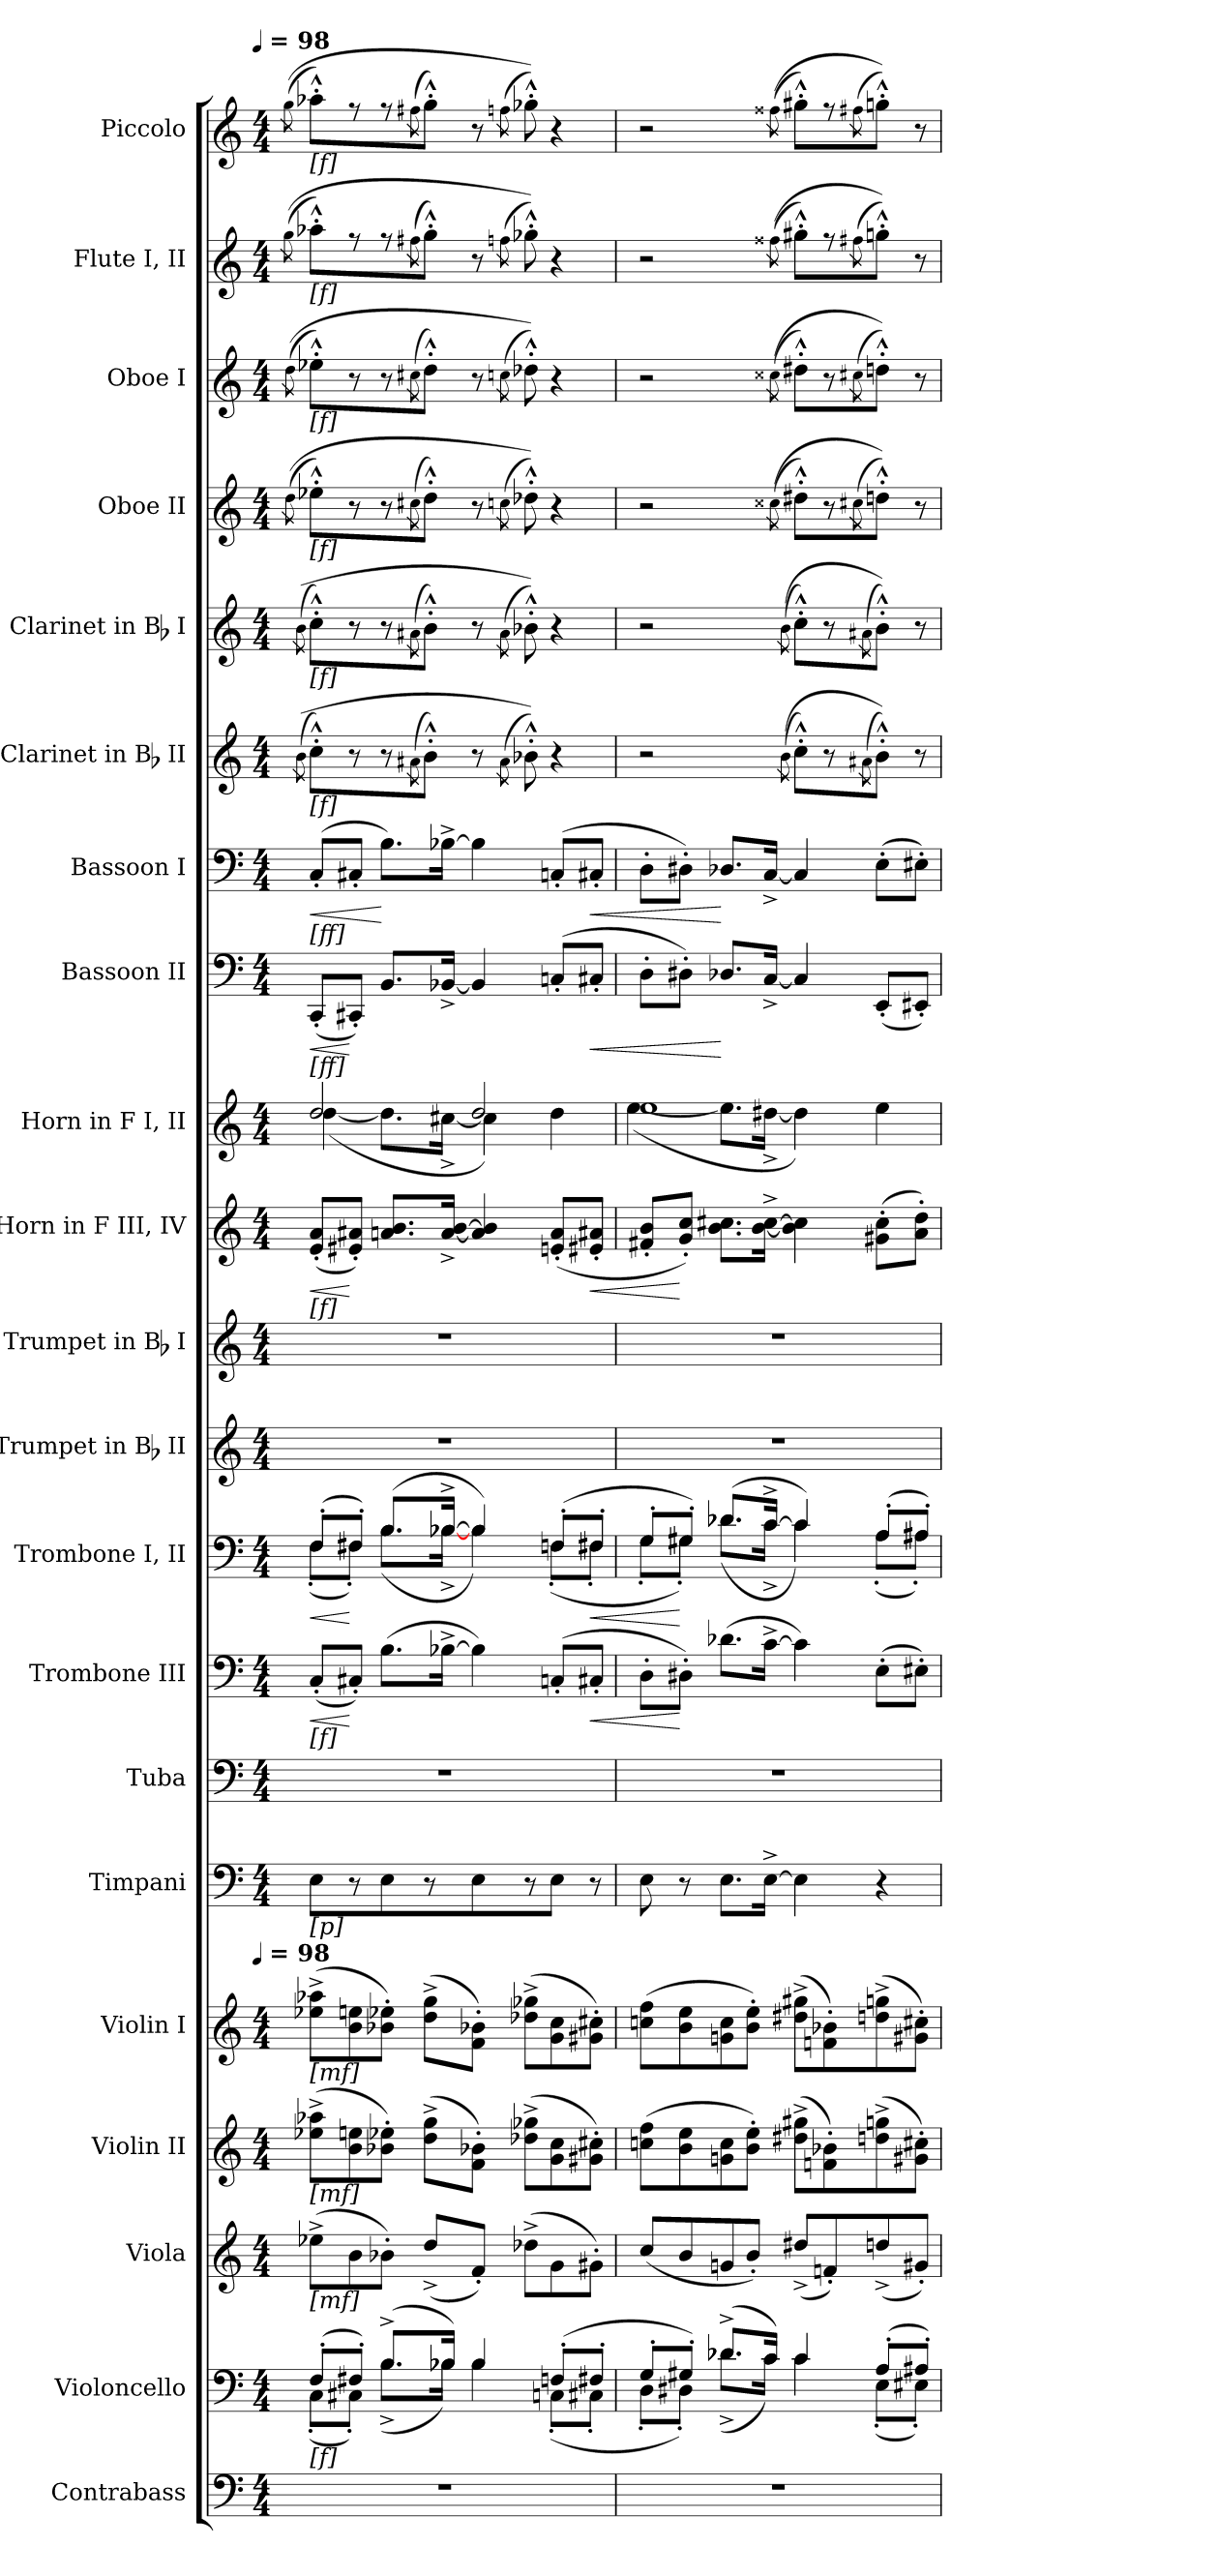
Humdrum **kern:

**kern	**kern	**kern	**kern	**kern	**kern	**kern	**kern	**dynam	**kern	**dynam	**kern	**kern	**kern	**dynam	**kern	**kern	**dynam	**kern	**dynam	**kern	**kern	**kern	**kern	**kern	**kern
*part21	*part20	*part19	*part18	*part17	*part16	*part15	*part14	*part14	*part13	*part13	*part12	*part11	*part10	*part10	*part9	*part8	*part8	*part7	*part7	*part6	*part5	*part4	*part3	*part2	*part1
*staff21	*staff20	*staff19	*staff18	*staff17	*staff16	*staff15	*staff14	*staff14	*staff13	*staff13	*staff12	*staff11	*staff10	*staff10	*staff9	*staff8	*staff8	*staff7	*staff7	*staff6	*staff5	*staff4	*staff3	*staff2	*staff1
*I"Contrabass	*I"Violoncello	*I"Viola	*I"Violin II	*I"Violin I	*I"Timpani	*I"Tuba	*I"Trombone III	*	*I"Trombone I, II	*	*I"Trumpet in Bb II	*I"Trumpet in Bb I	*I"Horn in F III, IV	*	*I"Horn in F I, II	*I"Bassoon II	*	*I"Bassoon I	*	*I"Clarinet in Bb II	*I"Clarinet in Bb I	*I"Oboe II	*I"Oboe I	*I"Flute I, II	*I"Piccolo
*I'Cb.	*I'Vc.	*I'Vla.	*I'Vln. II	*I'Vln. I	*I'Timp.	*I'Tba.	*	*	*I'Tbn. I	*	*I'Tpt.	*I'Tpt.	*I'Hn.	*	*I'Hn.	*I'Bsn.	*	*I'Bsn.	*	*I'Cl.	*I'Cl.	*I'Ob.	*I'Ob.	*I'Fl.	*I'Picc.
*clefF4	*clefF4	*clefG2	*clefG2	*clefG2	*clefF4	*clefF4	*clefF4	*	*clefF4	*	*clefG2	*clefG2	*clefG2	*	*clefG2	*clefF4	*	*clefF4	*	*clefG2	*clefG2	*clefG2	*clefG2	*clefG2	*clefG2
*	*	*	*	*	*	*	*	*	*	*	*ITrd1c2	*ITrd1c2	*ITrd4c7	*	*ITrd4c7	*	*	*	*	*ITrd1c2	*ITrd1c2	*	*	*	*
*k[]	*k[]	*k[]	*k[]	*k[]	*k[]	*k[]	*k[]	*	*k[]	*	*k[b-e-]	*k[b-e-]	*k[b-]	*	*k[b-]	*k[]	*	*k[]	*	*k[b-e-]	*k[b-e-]	*k[]	*k[]	*k[]	*k[]
!!LO:TX:omd:t=[quarter] = 98
*M4/4	*M4/4	*M4/4	*M4/4	*M4/4	*M4/4	*M4/4	*M4/4	*	*M4/4	*	*M4/4	*M4/4	*M4/4	*	*M4/4	*M4/4	*	*M4/4	*	*M4/4	*M4/4	*M4/4	*M4/4	*M4/4	*M4/4
*MM98	*MM98	*MM98	*MM98	*MM98	*MM98	*MM98	*MM98	*	*MM98	*	*MM98	*MM98	*MM98	*	*MM98	*MM98	*	*MM98	*	*MM98	*MM98	*MM98	*MM98	*MM98	*MM98
=1	=1	=1	=1	=1	=1	=1	=1	=1	=1	=1	=1	=1	=1	=1	=1	=1	=1	=1	=1	=1	=1	=1	=1	=1	=1
!	!	!	!	!LO:TX:t=[quarter] = 98	!	!	!	!	!	!	!	!	!	!	!	!	!	!	!	!	!	!	!	!	!
.	.	.	.	.	.	.	.	.	.	.	.	.	.	.	.	.	.	.	.	((8qa\	((8qa\	((8qdd\	((8qdd\	((8qgg\	((8qgg\
*	*^	*	*	*	*	*	*	*	*	*	*	*	*	*	*	*	*	*	*	*	*	*	*	*	*
!	!	!	!	!	!	!	!	!	!	!	!	!	!	!	!	!	!	!	!	!	!	!	!	!	!	!LO:TX:b:t=[f]
!	!	!	!	!	!	!	!	!	!	!	!	!	!	!	!	!	!	!	!	!	!	!	!	!	!LO:TX:b:t=[f]	!
!	!	!	!	!	!	!	!	!	!	!	!	!	!	!	!	!	!	!	!	!	!	!	!	!LO:TX:b:t=[f]	!	!
!	!	!	!	!	!	!	!	!	!	!	!	!	!	!	!	!	!	!	!	!	!	!	!LO:TX:b:t=[f]	!	!	!
!	!	!	!	!	!	!	!	!	!	!	!	!	!	!	!	!	!	!	!	!	!	!LO:TX:b:t=[f]	!	!	!	!
!	!	!	!	!	!	!	!	!	!	!	!	!	!	!	!	!	!	!	!	!	!LO:TX:b:t=[f]	!	!	!	!	!
!	!	!	!	!	!	!	!	!	!	!	!	!	!	!	!	!	!	!	!LO:TX:b:t=[ff]	!	!	!	!	!	!	!
!	!	!	!	!	!	!	!	!	!	!	!	!	!	!	!	!	!LO:TX:b:t=[ff]	!	!	!	!	!	!	!	!	!
!	!	!	!	!	!	!	!	!	!	!	!	!	!	!	!	!LO:TX:b:t=[f]	!	!	!	!	!	!	!	!	!	!
!	!	!	!	!	!	!	!	!	!	!	!	!	!	!LO:TX:b:t=[f]	!	!	!	!	!	!	!	!	!	!	!	!
!	!	!	!	!	!	!	!	!	!	!LO:TX:b:t=[f]	!	!	!	!	!	!	!	!	!	!	!	!	!	!	!	!
!	!	!	!	!	!	!	!	!LO:TX:b:t=[f]	!	!	!	!	!	!	!	!	!	!	!	!	!	!	!	!	!	!
!	!	!	!	!	!	!LO:TX:b:t=[p]	!	!	!	!	!	!	!	!	!	!	!	!	!	!	!	!	!	!	!	!
!	!	!	!	!	!LO:TX:b:t=[mf]	!	!	!	!	!	!	!	!	!	!	!	!	!	!	!	!	!	!	!	!	!
!	!	!	!	!LO:TX:b:t=[mf]	!	!	!	!	!	!	!	!	!	!	!	!	!	!	!	!	!	!	!	!	!	!
!	!	!	!LO:TX:b:t=[mf]	!	!	!	!	!	!	!	!	!	!	!	!	!	!	!	!	!	!	!	!	!	!	!
!	!LO:TX:b:t=[f]	!	!	!	!	!	!	!	!	!	!	!	!	!	!	!	!	!	!	!	!	!	!	!	!	!
!	!	!	!	!	!	!	!	!	!LO:HP:b	!	!LO:HP:b	!	!	!	!LO:HP:b	!	!	!LO:HP:b	!	!LO:HP:b	!	!	!	!	!	!
*	*	*	*	*	*	*	*	*	*	*^	*	*	*	*	*	*^	*	*	*	*	*	*	*	*	*	*
1r	(8F'L	(8C'L	(8ee-X^L	(8ee-X^ 8aa-X^L	(8ee-X^ 8aa-X^L	8EL	1r	(8C'L	<	(8F'L	(8F'L	<	1r	1r	(8A' 8d'L	<	2g	([4g	(8CC'L	<	(8C'L	<	8b-'^^L)	8b-'^^L)	8ee-X'^^L)	8ee-X'^^L)	8aa-X'^^L)	8aa-X'^^L)
.	8F#X'J)	8C#X'J)	8b	8b 8een	8b 8een	8r	.	8C#X'J)	[	8F#X'J)	8F#X'J)	[	.	.	8A#X' 8d#X'J)	[	.	.	8CC#X'J)	[	8C#X'J	.	8r	8r	8r	8r	8r	8r
.	(8.B^L	(8.B^L	8b-X'J)	8b-X' 8ee-X'J)	8b-X' 8ee-X'J)	8E	.	(8.BL	.	(8.BL	(8.BL	.	.	.	8.dn 8.eL	.	.	8.gL]	8.BBL	.	8.BL)	[	8r	8r	8r	8r	8r	8r
.	.	.	.	.	.	.	.	.	.	.	.	.	.	.	.	.	.	.	.	.	.	.	(8qg#X\	(8qg#X\	(8qcc#X\	(8qcc#X\	(8qff#X\	(8qff#X\
.	.	.	(8dd^L	(8dd^ 8gg^L	(8dd^ 8gg^L	8r	.	.	.	.	.	.	.	.	.	.	.	.	.	.	.	.	8a'^^J)	8a'^^J)	8dd'^^J)	8dd'^^J)	8gg'^^J)	8gg'^^J)
.	16B-XJk)	16B-XJk)	.	.	.	.	.	[16B-X^Jk	.	[16B-X^Jk	[16B-X^Jk	.	.	.	[16d^ [16e^Jk	.	.	[16f#X^Jk	[16BB-X^Jk	.	[16B-X^Jk	.	.	.	.	.	.	.
.	4B-	4B-	8f'J)	8f' 8b-X'J)	8f' 8b-X'J)	8E	.	4B-])	.	4B-])	4B-)	.	.	.	4d] 4e]	.	2g	4f#])	4BB-]	.	4B-]	.	8r	8r	8r	8r	8r	8r
.	.	.	.	.	.	.	.	.	.	.	.	.	.	.	.	.	.	.	.	.	.	.	(8qg#\	(8qg#\	(8qccn\	(8qccn\	(8qffn\	(8qffn\
.	.	.	(8dd-X^L	(8dd-X^ 8gg-X^L	(8dd-X^ 8gg-X^L	8r	.	.	.	.	.	.	.	.	.	.	.	.	.	.	.	.	8a-X'^^))	8a-X'^^))	8dd-X'^^))	8dd-X'^^))	8gg-X'^^))	8gg-X'^^))
.	(8Fn'L	(8Cn'L	8g	8g 8cc	8g 8cc	8EJ	.	(8Cn'L	.	(8Fn'L	(8F'L	.	.	.	(8An' 8d'L	.	.	4g	(8Cn'L	.	(8Cn'L	.	4r	4r	4r	4r	4r	4r
!	!	!	!	!	!	!	!	!	!LO:HP:b	!	!	!LO:HP:b	!	!	!	!LO:HP:b	!	!	!	!LO:HP:b	!	!LO:HP:b	!	!	!	!	!	!
.	8F#X'J	8C#X'J	8g#X'J)	8g#X' 8cc#X'J)	8g#X' 8cc#X'J)	8r	.	8C#X'J	<	8F#X'J	8F#X'J	<	.	.	8A#X' 8d#X'J	<	.	.	8C#X'J	<	8C#X'J	<	.	.	.	.	.	.
=2	=2	=2	=2	=2	=2	=2	=2	=2	=2	=2	=2	=2	=2	=2	=2	=2	=2	=2	=2	=2	=2	=2	=2	=2	=2	=2	=2	=2
1r	8G'L	8D'L	(8ccL	(8ccn 8ffL	(8ccn 8ffL	8E	1r	8D'L	.	8G'L	8G'L	.	1r	1r	8Bn' 8e'L	.	1a	([4a	8D'L	.	8D'L	.	2r	2r	2r	2r	2r	2r
.	8G#X'J)	8D#X'J)	8b	8b 8ee	8b 8ee	8r	.	8D#X'J)	[	8G#X'J)	8G#X'J)	[	.	.	8c' 8f'J)	[	.	.	8D#X'J)	.	8D#X'J)	.	.	.	.	.	.	.
.	(8.d-X^L	(8.d-X^L	8gn	8gn 8cc	8gn 8cc	8.EL	.	(8.d-XL	.	(8.d-XL	(8.d-XL	.	.	.	8.e 8.f#XL	.	.	8.aL]	8.D-XL	[	8.D-XL	[	.	.	.	.	.	.
.	.	.	8b'J)	8b' 8ee'J)	8b' 8ee'J)	.	.	.	.	.	.	.	.	.	.	.	.	.	.	.	.	.	.	.	.	.	.	.
.	16cJk)	16cJk)	.	.	.	[16E^Jk	.	[16c^Jk	.	[16c^Jk	16c^Jk	.	.	.	[16e^ [16f#^Jk	.	.	[16g#X^Jk	[16C^Jk	.	[16C^Jk	.	.	.	.	.	.	.
.	.	.	.	.	.	.	.	.	.	.	.	.	.	.	.	.	.	.	.	.	.	.	((8qa\	((8qa\	((8qcc##X\	((8qcc##X\	((8qff##X\	((8qff##X\
.	4c	4c	(8dd#X^L	(8dd#X^ 8gg#X^L	(8dd#X^ 8gg#X^L	4E]	.	4c])	.	4c])	4c)	.	.	.	4e] 4f#]	.	.	4g#])	4C]	.	4C]	.	8b-'^^L)	8b-'^^L)	8dd#X'^^L)	8dd#X'^^L)	8gg#X'^^L)	8gg#X'^^L)
.	.	.	8fn')	8fn' 8b-X')	8fn' 8b-X')	.	.	.	.	.	.	.	.	.	.	.	.	.	.	.	.	.	8r	8r	8r	8r	8r	8r
.	.	.	.	.	.	.	.	.	.	.	.	.	.	.	.	.	.	.	.	.	.	.	(8qg#X\	(8qg#X\	(8qcc#X\	(8qcc#X\	(8qff#X\	(8qff#X\
.	(8A'L	(8E'L	(8ddn^	(8ddn^ 8ggn^	(8ddn^ 8ggn^	4r	.	(8E'L	.	(8A'L	(8A'L	.	.	.	(8c#X' 8f#'L	.	.	4a	(8EE'L	.	(8E'L	.	8a'^^J))	8a'^^J))	8ddn'^^J))	8ddn'^^J))	8ggn'^^J))	8ggn'^^J))
.	8A#X'J)	8E#X'J)	8g#X'J)	8g#X' 8cc#X'J)	8g#X' 8cc#X'J)	.	.	8E#X'J)	.	8A#X'J)	8A#X'J)	.	.	.	8d' 8g'J)	.	.	.	8EE#X'J)	.	8E#X'J)	.	8r	8r	8r	8r	8r	8r
*	*v	*v	*	*	*	*	*	*	*	*v	*v	*	*	*	*	*	*v	*v	*	*	*	*	*	*	*	*	*	*
=	=	=	=	=	=	=	=	=	=	=	=	=	=	=	=	=	=	=	=	=	=	=	=	=	=
*-	*-	*-	*-	*-	*-	*-	*-	*-	*-	*-	*-	*-	*-	*-	*-	*-	*-	*-	*-	*-	*-	*-	*-	*-	*-
